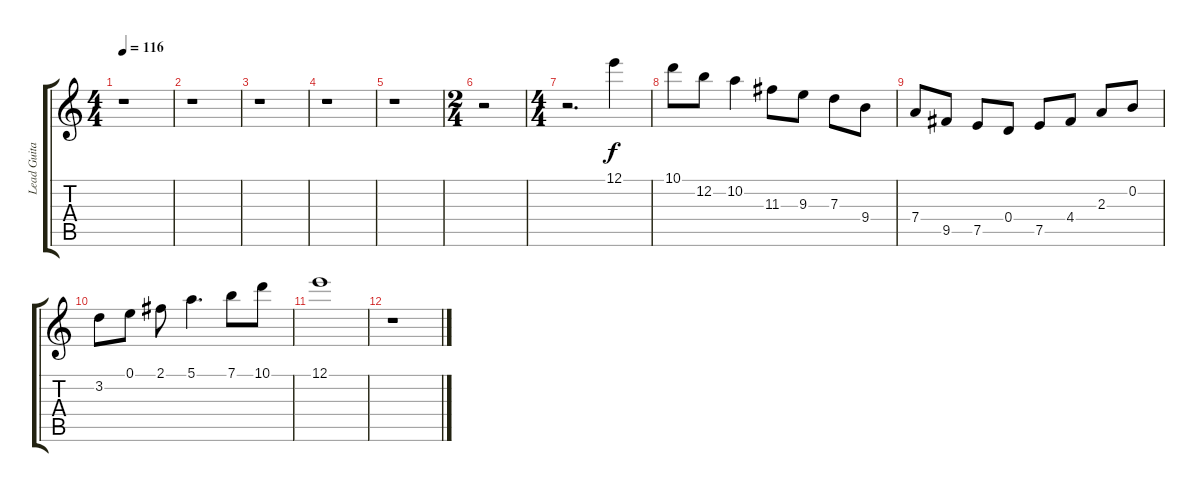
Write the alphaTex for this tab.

\track ("Lead Guitar" "Lead Guita") {instrument distortionguitar}
\staff {score tabs}
\tuning (E4 B3 G3 D3 A2 E2) {hide}
\ts (4 4)
\tempo 116
\clef g2
\ks c
r.1{dy f} |
r.1 |
r.1 |
r.1 |
r.1 |
\ts (2 4)
r.2 |
\ts (4 4)
r.2{d} 12.1.4 |
10.1.8 12.2.8 10.2.4 11.3.8 9.3.8 7.3.8 9.4.8 |
7.4.8 9.5.8 7.5.8 0.4.8 7.5.8 4.4.8 2.3.8 0.2.8 |
3.2.8 0.1.8 2.1.8 5.1.4{d} 7.1.8 10.1.8 |
12.1.1 |
r.1
